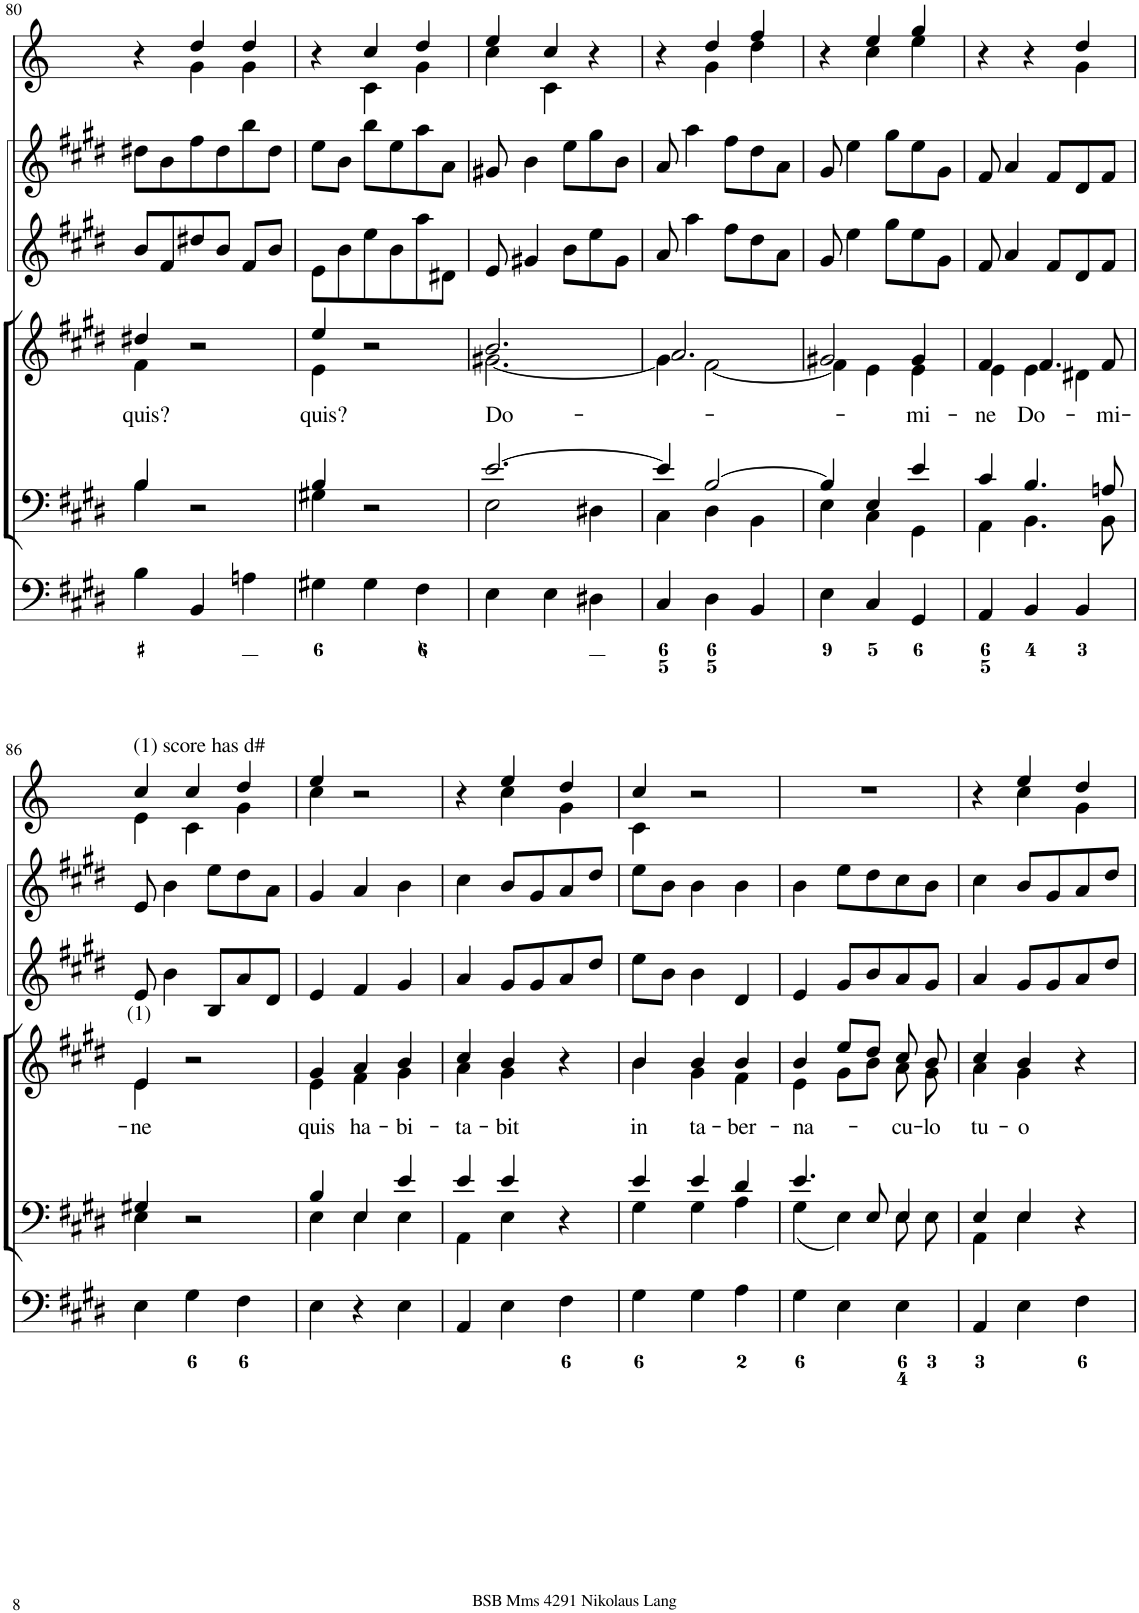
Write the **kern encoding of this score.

**kern	**kern	**kern	**text	**kern	**kern	**kern
*part6	*part5	*part4	*part4	*part3	*part2	*part1
*staff6	*staff5	*staff4	*staff4	*staff3	*staff2	*staff1
*I"Organ	*I"Voice	*I"Voice	*	*I"Violin	*I"Violin	*I"Corni in E
*	*	*	*	*I'Vln	*I'Vln	*
!!LO:PB:g=z
*clefF4	*clefF4	*clefG2	*	*clefG2	*clefG2	*clefG2
*	*	*	*	*	*	*Trd5c8
*k[f#c#g#d#]	*k[f#c#g#d#]	*k[f#c#g#d#]	*	*k[f#c#g#d#]	*k[f#c#g#d#]	*k[]
*M3/4	*M3/4	*M3/4	*	*M3/4	*M3/4	*M3/4
=80	=80	=80	=80	=80	=80	=80
*	*^	*	*	*	*	*
!	!	!	!	!LO:LY:b	!	!	!
*	*	*	*^	*	*	*	*^
4B\	4B/	4B\	4dd#X/	4f#\	quis?	8b/L	8dd#X\L	4r	4ryy
.	.	.	.	.	.	8f#/	8b\	.	.
4BB/	2r	2ryy	2r	2ryy	.	8dd#X/	8ff#\	4dd/	4g\
.	.	.	.	.	.	8b/J	8dd#\	.	.
4An\	.	.	.	.	.	8f#/L	8bb\	4dd/	4g\
.	.	.	.	.	.	8b/J	8dd#\J	.	.
=81	=81	=81	=81	=81	=81	=81	=81	=81	=81
!	!	!	!	!	!LO:LY:b	!	!	!	!
4G#X\	4B/	4G#X\	4ee/	4e\	quis?	8e\L	8ee\L	4r	4ryy
.	.	.	.	.	.	8b\	8b\J	.	.
4G#\	2r	2ryy	2r	2ryy	.	8ee\	8bb\L	4cc/	4c\
.	.	.	.	.	.	8b\	8ee\	.	.
4F#\	.	.	.	.	.	8aa\	8aa\	4dd/	4g\
.	.	.	.	.	.	8d#X\J	8a\J	.	.
=82	=82	=82	=82	=82	=82	=82	=82	=82	=82
!	!	!	!	!	!LO:LY:b	!	!	!	!
4E\	[2.e/	2E\	2.b/	[2.g#X\	Do-	8e/	8g#X/	4ee/	4cc\
.	.	.	.	.	.	4g#X/	4b\	.	.
4E\	.	.	.	.	.	.	.	4cc/	4c\
.	.	.	.	.	.	8b\L	8ee\L	.	.
4D#X\	.	4D#X\	.	.	.	8ee\	8gg#\	4r	4ryy
.	.	.	.	.	.	8g#\J	8b\J	.	.
=83	=83	=83	=83	=83	=83	=83	=83	=83	=83
4C#/	4e/]	4C#\	2.a/	4g#\]	.	8a/	8a/	4r	4ryy
.	.	.	.	.	.	4aa\	4aa\	.	.
4D#\	[2B/	4D#\	.	[2f#\	.	.	.	4dd/	4g\
.	.	.	.	.	.	8ff#\L	8ff#\L	.	.
4BB/	.	4BB\	.	.	.	8dd#\	8dd#\	4ff/	4dd\
.	.	.	.	.	.	8a\J	8a\J	.	.
=84	=84	=84	=84	=84	=84	=84	=84	=84	=84
4E\	4B/]	4E\	2g#X/	4f#\]	.	8g#/	8g#/	4r	4ryy
.	.	.	.	.	.	4ee\	4ee\	.	.
4C#/	4E/	4C#\	.	4e\	.	.	.	4ee/	4cc\
.	.	.	.	.	.	8gg#\L	8gg#\L	.	.
!	!	!	!	!	!LO:LY:b	!	!	!	!
4GG#/	4e/	4GG#\	4g#/	4e\	-mi-	8ee\	8ee\	4gg/	4ee\
.	.	.	.	.	.	8g#\J	8g#\J	.	.
=85	=85	=85	=85	=85	=85	=85	=85	=85	=85
!	!	!	!	!	!LO:LY:b	!	!	!	!
4AA/	4c#/	4AA\	4f#/	4e\	-ne	8f#/	8f#/	4r	2ryy
.	.	.	.	.	.	4a/	4a/	.	.
!	!	!	!	!	!LO:LY:b	!	!	!	!
4BB/	4.B/	4.BB\	4.f#/	4e\	Do-	.	.	4r	.
.	.	.	.	.	.	8f#/L	8f#/L	.	.
4BB/	.	.	.	4d#X\	.	8d#/	8d#/	4dd/	4g\
!	!	!	!	!	!LO:LY:b	!	!	!	!
.	8An/	8BB\	8f#/	.	-mi-	8f#/J	8f#/J	.	.
!!LO:LB:g=z	!!
=86	=86	=86	=86	=86	=86	=86	=86	=86	=86
!	!	!	!	!	!	!	!	!LO:TX:a:t=(1) score has d#	!
!	!	!	!	!	!	!LO:TX:b:t=(1)	!	!	!
!	!	!	!	!	!LO:LY:b	!	!	!	!
4E\	4G#X/	4E\	4e/	4e\	-ne	8e/	8e/	4cc/	4e\
.	.	.	.	.	.	4b\	4b\	.	.
4G#\	2r	2ryy	2r	2ryy	.	.	.	4cc/	4c\
.	.	.	.	.	.	8B/L	8ee\L	.	.
4F#\	.	.	.	.	.	8a/	8dd#\	4dd/	4g\
.	.	.	.	.	.	8d#/J	8a\J	.	.
=87	=87	=87	=87	=87	=87	=87	=87	=87	=87
!	!	!	!	!	!LO:LY:b	!	!	!	!
4E\	4B/	4E\	4g#/	4e\	quis	4e/	4g#/	4ee/	4cc\
!	!	!	!	!	!LO:LY:b	!	!	!	!
4r	4E/	4E\	4a/	4f#\	ha-	4f#/	4a/	2r	2ryy
!	!	!	!	!	!LO:LY:b	!	!	!	!
4E\	4e/	4E\	4b/	4g#\	-bi-	4g#/	4b\	.	.
=88	=88	=88	=88	=88	=88	=88	=88	=88	=88
!	!	!	!	!	!LO:LY:b	!	!	!	!
4AA/	4e/	4AA\	4cc#/	4a\	-ta-	4a/	4cc#\	4r	4ryy
!	!	!	!	!	!LO:LY:b	!	!	!	!
4E\	4e/	4E\	4b/	4g#\	-bit	8g#/L	8b/L	4ee/	4cc\
.	.	.	.	.	.	8g#/	8g#/	.	.
4F#\	4r	4ryy	4r	4ryy	.	8a/	8a/	4dd/	4g\
.	.	.	.	.	.	8dd#/J	8dd#/J	.	.
=89	=89	=89	=89	=89	=89	=89	=89	=89	=89
!	!	!	!	!	!LO:LY:b	!	!	!	!
4G#\	4e/	4G#\	4b/	4b\	in	8ee\L	8ee\L	4cc/	4c\
.	.	.	.	.	.	8b\J	8b\J	.	.
!	!	!	!	!	!LO:LY:b	!	!	!	!
4G#\	4e/	4G#\	4b/	4g#\	ta-	4b\	4b\	2r	2ryy
!	!	!	!	!	!LO:LY:b	!	!	!	!
4A\	4d#/	4A\	4b/	4f#\	-ber-	4d#/	4b\	.	.
*	*	*	*	*	*	*	*	*v	*v
=90	=90	=90	=90	=90	=90	=90	=90	=90
!	!	!	!	!	!LO:LY:b	!	!	!
4G#\	4.e/	(4G#\	4b/	4e\	-na-	4e/	4b\	2.r
4E\	.	4E\)	8ee/L	8g#\L	.	8g#/L	8ee\L	.
.	8E/	.	8dd#/J	8b\J	.	8b/	8dd#\	.
!	!	!	!	!	!LO:LY:b	!	!	!
4E\	4E/	8E\L	8cc#/	8a\	-cu-	8a/	8cc#\	.
!	!	!	!	!	!LO:LY:b	!	!	!
.	.	8E\J	8b/	8g#\	-lo	8g#/J	8b\J	.
=91	=91	=91	=91	=91	=91	=91	=91	=91
!	!	!	!	!	!LO:LY:b	!	!	!
*	*	*	*	*	*	*	*	*^
4AA/	4E/	4AA\	4cc#/	4a\	tu-	4a/	4cc#\	4r	4ryy
!	!	!	!	!	!LO:LY:b	!	!	!	!
4E\	4E/	4E\	4b/	4g#\	-o	8g#/L	8b/L	4ee/	4cc\
.	.	.	.	.	.	8g#/	8g#/	.	.
4F#\	4r	4ryy	4r	4ryy	.	8a/	8a/	4dd/	4g\
.	.	.	.	.	.	8dd#/J	8dd#/J	.	.
*	*v	*v	*	*	*	*	*	*v	*v
*	*	*v	*v	*	*	*	*
=	=	=	=	=	=	=
*-	*-	*-	*-	*-	*-	*-
